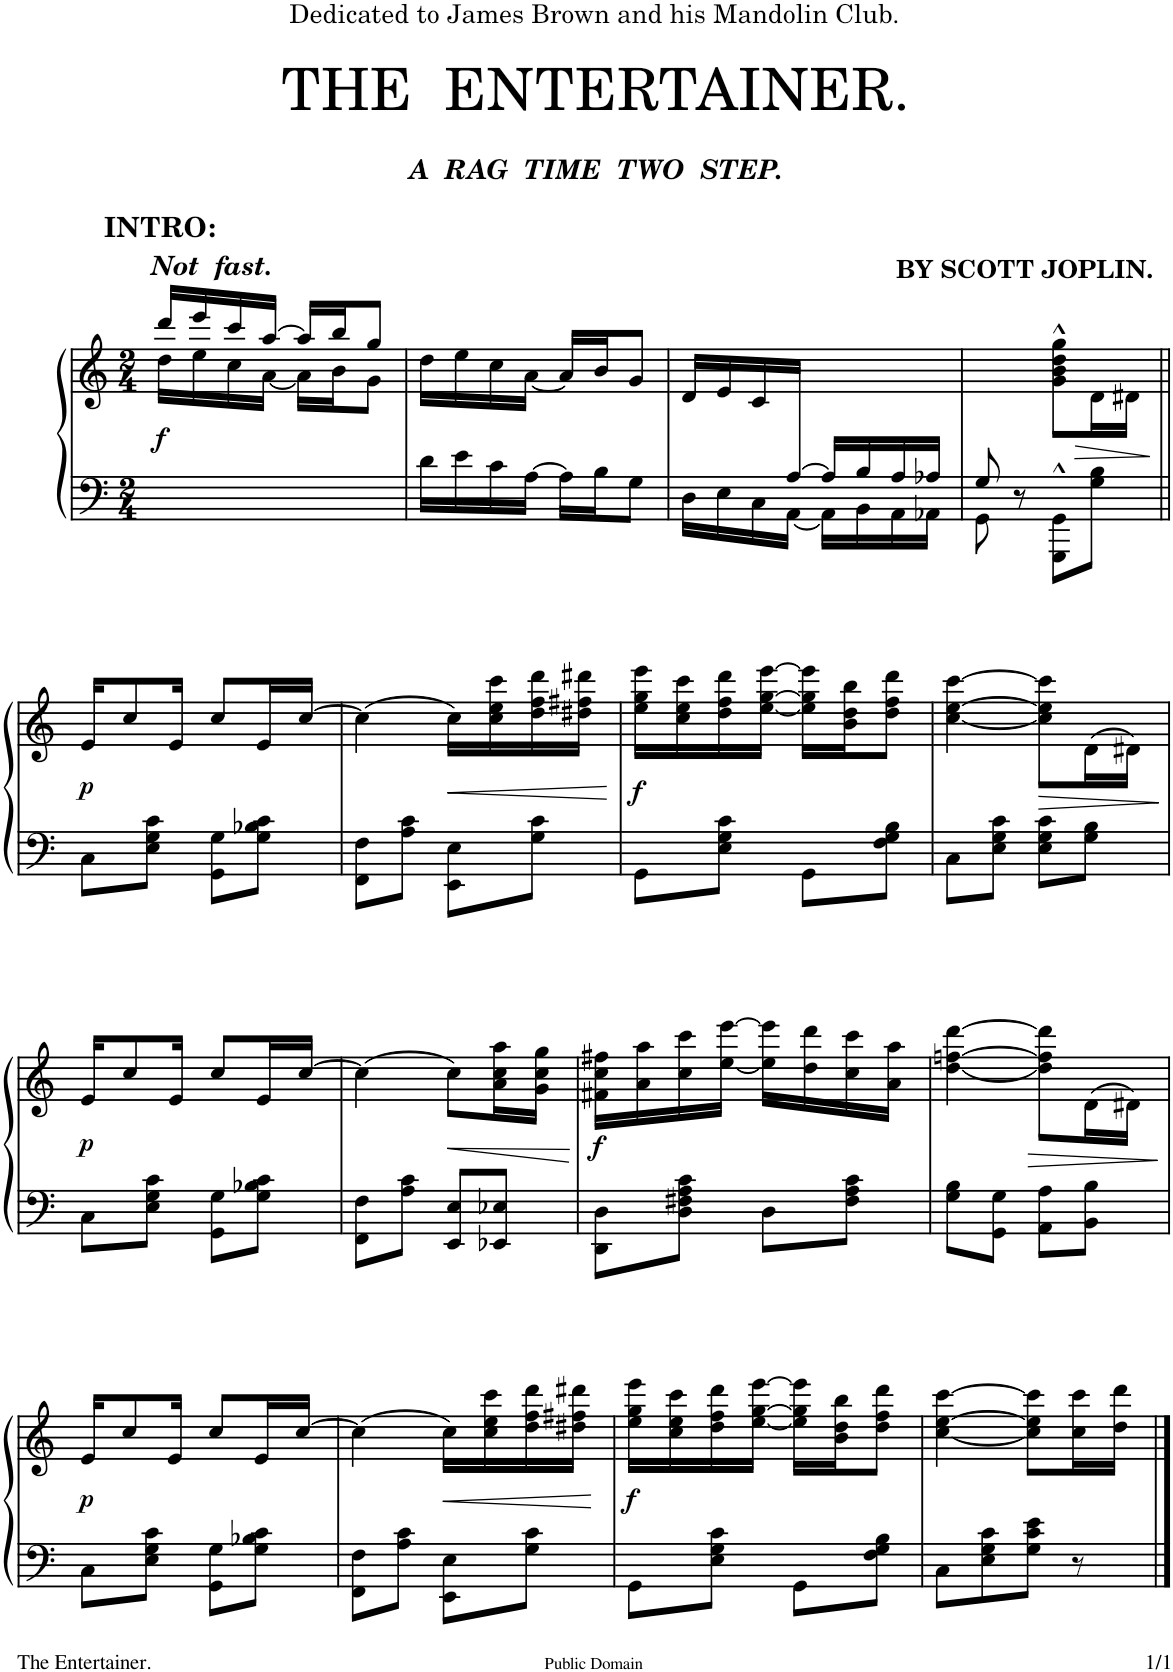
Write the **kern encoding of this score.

**kern	**kern	**dynam
*part1	*part1	*part1
*staff2	*staff1	*staff1/2
*I"Piano	*	*
*I'Pno	*	*
*clefF4	*clefG2	*
*k[]	*k[]	*
*M2/4	*M2/4	*
=1	=1	=1
*	*^	*
!	!LO:TX:a:B:t=INTRO&colon;	!	!
!	!LO:TX:a:Bi:t=Not  fast.	!	!
!	!	!	!LO:DY:b
2ryy	16ddd/LL	16dd\LL	f
.	16eee/	16ee\	.
.	16ccc/	16cc\	.
.	[>16aa/JJ	[<16a\JJ	.
.	16aa/LL]	16a\LL]	.
.	16bb/J	16b\J	.
.	8gg/J	8g\J	.
*	*v	*v	*
=2	=2	=2
16d\LL	16dd\LL	.
16e\	16ee\	.
16c\	16cc\	.
[16A\JJ	[<16a\JJ	.
16A\LL]	16a/LL]	.
16B\J	16b/J	.
8G\J	8g/J	.
=3	=3	=3
*^	*	*
8.ryy	16D\LL	16d/LL	.
.	16E\	16e/	.
.	16C\	16c/	.
[>16A/JJ	[<16AA\JJ	4ryy	.
16A/LL]	16AA\LL]	.	.
16B/	16BB\	.	.
16A/	16AA\	.	.
16A-X/JJ	16AA-X\JJ	16ryy	.
=4	=4	=4	=4
8G/	8GG\	8ryy	.
4.ryy	8r	8r	.
.	8GGG\^^ 8GG\^^L	8g\^^ 8b\^^ 8dd\^^ 8gg\^^L	.
!	!	!	!LO:HP:b
.	8G\ 8B\J	16d\L	>
.	.	16d#X\JJ	.
*v	*v	*	*
.	.	]
!!LO:LB:g=z
=5||	=5||	=5||
!	!	!LO:DY:b
8C\L	16e/KL	p
.	8cc/	.
8E\ 8G\ 8c\J	.	.
.	16e/Jk	.
8GG\ 8G\L	8cc/L	.
8G\ 8B-X\ 8c\J	16e/L	.
.	[>16cc/JJ	.
=6	=6	=6
8FF\ 8F\L	4cc\_	.
8A\ 8c\J	.	.
!	!	!LO:HP:b
8EE\ 8E\L	16cc\LL]	<
.	16cc\ 16ee\ 16ccc\	.
8G\ 8c\J	16dd\ 16ff\ 16ddd\	.
.	16dd#X\ 16ff#X\ 16ddd#X\JJ	.
.	.	[
=7	=7	=7
!	!	!LO:DY:b
8GG\L	16ee\ 16gg\ 16eee\LL	f
.	16cc\ 16ee\ 16ccc\	.
8E\ 8G\ 8c\J	16dd\ 16ff\ 16ddd\	.
.	[<16ee\ [16gg\ [16eee\JJ	.
8GG\L	16ee\] 16gg\] 16eee\]LL	.
.	16b\ 16dd\ 16bb\J	.
8F\ 8G\ 8B\J	8dd\ 8ff\ 8ddd\J	.
=8	=8	=8
8C\L	[<4cc\ [4ee\ [4ccc\	.
8E\ 8G\ 8c\J	.	.
!	!	!LO:HP:b
8E\ 8G\ 8c\L	8cc\] 8ee\] 8ccc\]L	>
8G\ 8B\J	(16d\L	.
.	16d#X\JJ)	.
.	.	]
!!LO:LB:g=z
=9	=9	=9
!	!	!LO:DY:b
8C\L	16e/KL	p
.	8cc/	.
8E\ 8G\ 8c\J	.	.
.	16e/Jk	.
8GG\ 8G\L	8cc/L	.
8G\ 8B-X\ 8c\J	16e/L	.
.	[>16cc/JJ	.
=10	=10	=10
8FF\ 8F\L	4cc\_	.
8A\ 8c\J	.	.
!	!	!LO:HP:b
8EE/ 8E/L	8cc\L]	<
8EE-X/ 8E-X/J	16a\ 16cc\ 16aa\L	.
.	16g\ 16cc\ 16gg\JJ	.
.	.	[
=11	=11	=11
!	!	!LO:DY:b
8DD\ 8D\L	16f#X\ 16cc\ 16ff#X\LL	f
.	16a\ 16aa\	.
8D\ 8F#X\ 8A\ 8c\J	16cc\ 16ccc\	.
.	[<16ee\ [16eee\JJ	.
8D\L	16ee\] 16eee\]LL	.
.	16dd\ 16ddd\	.
8F#\ 8A\ 8c\J	16cc\ 16ccc\	.
.	16a\ 16aa\JJ	.
=12	=12	=12
8G\ 8B\L	[<4dd\ [4ffn\ [4ddd\	.
8GG\ 8G\J	.	.
!	!	!LO:HP:b
8AA\ 8A\L	8dd\] 8ff\] 8ddd\]L	>
8BB\ 8B\J	(16d\L	.
.	16d#X\JJ)	.
.	.	]
!!LO:LB:g=z
=13	=13	=13
!	!	!LO:DY:b
8C\L	16e/KL	p
.	8cc/	.
8E\ 8G\ 8c\J	.	.
.	16e/Jk	.
8GG\ 8G\L	8cc/L	.
8G\ 8B-X\ 8c\J	16e/L	.
.	[>16cc/JJ	.
=14	=14	=14
8FF\ 8F\L	4cc\_	.
8A\ 8c\J	.	.
!	!	!LO:HP:b
8EE\ 8E\L	16cc\LL]	<
.	16cc\ 16ee\ 16ccc\	.
8G\ 8c\J	16dd\ 16ff\ 16ddd\	.
.	16dd#X\ 16ff#X\ 16ddd#X\JJ	.
.	.	[
=15	=15	=15
!	!	!LO:DY:b
8GG\L	16ee\ 16gg\ 16eee\LL	f
.	16cc\ 16ee\ 16ccc\	.
8E\ 8G\ 8c\J	16dd\ 16ff\ 16ddd\	.
.	[<16ee\ [16gg\ [16eee\JJ	.
8GG\L	16ee\] 16gg\] 16eee\]LL	.
.	16b\ 16dd\ 16bb\J	.
8F\ 8G\ 8B\J	8dd\ 8ff\ 8ddd\J	.
=16	=16	=16
8C\L	[<4cc\ [4ee\ [4ccc\	.
8E\ 8G\ 8c\	.	.
8G\ 8c\ 8e\J	8cc\] 8ee\] 8ccc\]L	.
8r	16cc\ 16ccc\L	.
.	16dd\ 16ddd\JJ	.
==	==	==
*-	*-	*-
